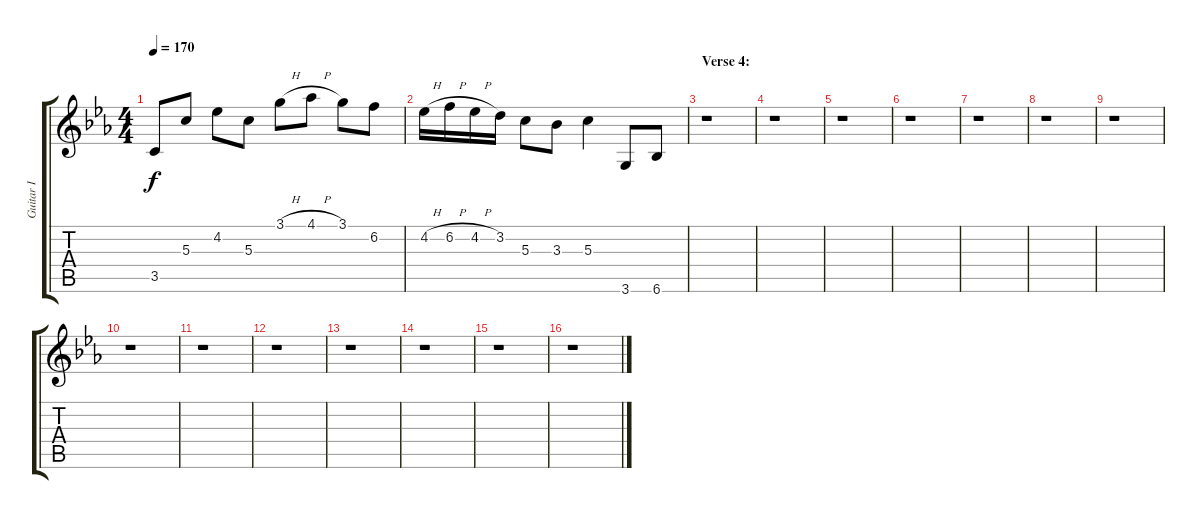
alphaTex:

\track ("Guitar I" "Guitar I") {instrument acousticguitarsteel}
\staff {score tabs}
\tuning (E4 B3 G3 D3 A2 E2) {hide}
\ts (4 4)
\tempo 170
\clef g2
\ks cminor
3.5.8{dy f} 5.3.8 4.2.8 5.3.8 3.1{h}.8 4.1{h}.8 3.1.8 6.2.8 |
4.2{h}.16 6.2{h}.16 4.2{h}.16 3.2.16 5.3.8 3.3.8 5.3.4 3.6.8 6.6.8 |
\section ("" "Verse 4:")
r.1 |
r.1 |
r.1 |
r.1 |
r.1 |
r.1 |
r.1 |
r.1 |
r.1 |
r.1 |
r.1 |
r.1 |
r.1 |
r.1
